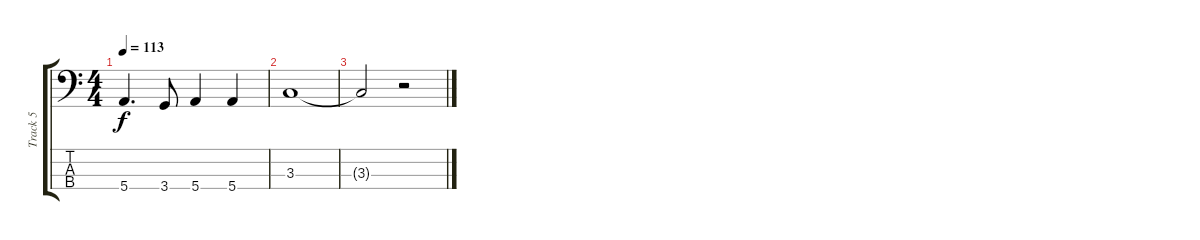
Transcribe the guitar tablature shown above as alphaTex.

\track ("Track 5" "Track 5") {instrument electricbassfinger}
\staff {score tabs}
\tuning (G2 D2 A1 E1) {hide}
\ts (4 4)
\tempo 113
\clef f4
\ks c
5.4.4{d dy f} 3.4.8 5.4.4 5.4.4 |
3.3.1 |
3.3{t}.2 r.2
